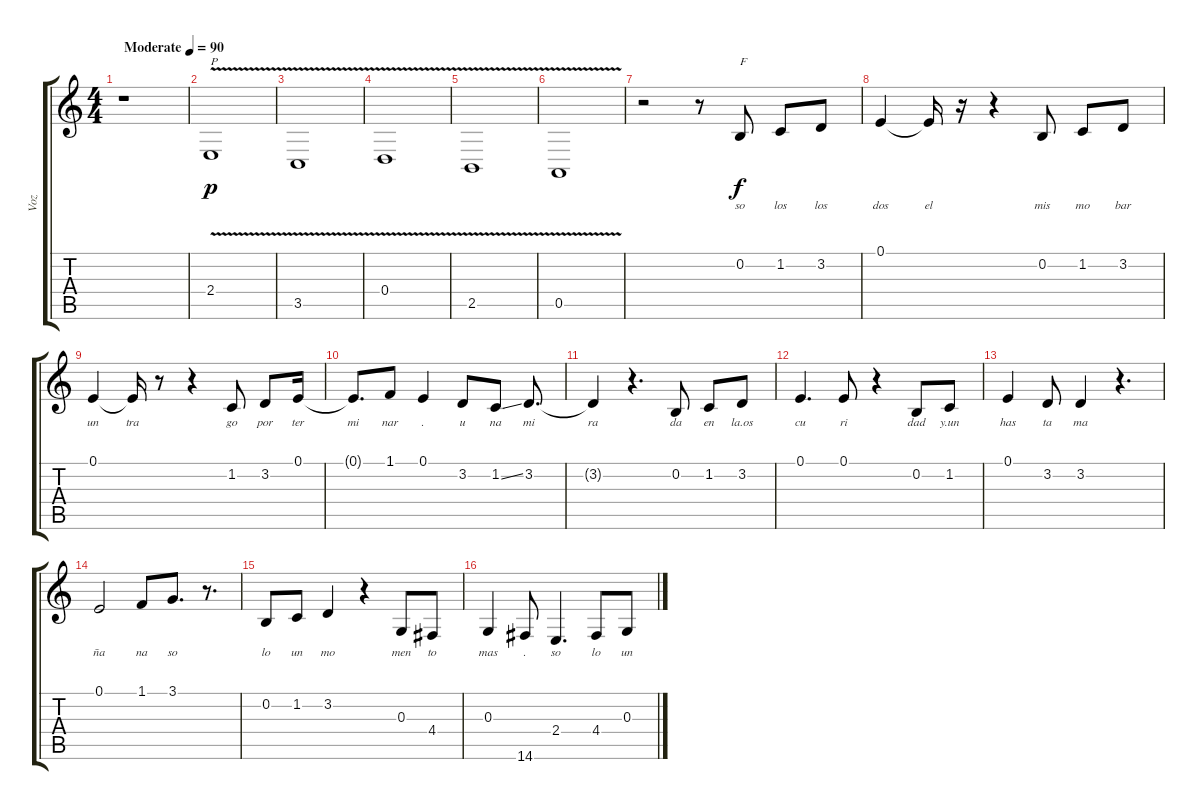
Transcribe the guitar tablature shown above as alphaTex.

\track ("Voz" "Voz") {instrument violin}
\staff {score tabs}
\tuning (E4 B3 G3 D3 A2 E2) {hide}
\ts (4 4)
\tempo (90 "Moderate")
\clef g2
\ks c
r.1{dy p instrument violin} |
2.4{v}.1{txt "P"} |
3.5{v}.1 |
0.4{v}.1 |
2.5{v}.1 |
0.5{v}.1 |
r.2 r.8 0.2.8{txt "F" lyrics (0 "so") lyrics (1 "") lyrics (2 "") lyrics (3 "") lyrics (4 "") dy f} 1.2.8{lyrics (0 "los") lyrics (1 "") lyrics (2 "") lyrics (3 "") lyrics (4 "")} 3.2.8{lyrics (0 "los") lyrics (1 "") lyrics (2 "") lyrics (3 "") lyrics (4 "")} |
0.1.4{lyrics (0 "dos") lyrics (1 "") lyrics (2 "") lyrics (3 "") lyrics (4 "")} 0.1{t}.16{lyrics (0 "el") lyrics (1 "") lyrics (2 "") lyrics (3 "") lyrics (4 "")} r.16 r.4 0.2.8{lyrics (0 "mis") lyrics (1 "") lyrics (2 "") lyrics (3 "") lyrics (4 "")} 1.2.8{lyrics (0 "mo") lyrics (1 "") lyrics (2 "") lyrics (3 "") lyrics (4 "")} 3.2.8{lyrics (0 "bar") lyrics (1 "") lyrics (2 "") lyrics (3 "") lyrics (4 "")} |
0.1.4{lyrics (0 "un") lyrics (1 "") lyrics (2 "") lyrics (3 "") lyrics (4 "")} 0.1{t}.16{lyrics (0 "tra") lyrics (1 "") lyrics (2 "") lyrics (3 "") lyrics (4 "")} r.8 r.4 1.2.8{lyrics (0 "go") lyrics (1 "") lyrics (2 "") lyrics (3 "") lyrics (4 "")} 3.2.8{lyrics (0 "por") lyrics (1 "") lyrics (2 "") lyrics (3 "") lyrics (4 "")} 0.1.16{lyrics (0 "ter") lyrics (1 "") lyrics (2 "") lyrics (3 "") lyrics (4 "")} |
0.1{t}.8{d lyrics (0 "mi") lyrics (1 "") lyrics (2 "") lyrics (3 "") lyrics (4 "")} 1.1.8{lyrics (0 "nar") lyrics (1 "") lyrics (2 "") lyrics (3 "") lyrics (4 "")} 0.1.4{lyrics (0 ".") lyrics (1 "") lyrics (2 "") lyrics (3 "") lyrics (4 "")} 3.2.8{lyrics (0 "u") lyrics (1 "") lyrics (2 "") lyrics (3 "") lyrics (4 "")} 1.2{ss}.8{lyrics (0 "na") lyrics (1 "") lyrics (2 "") lyrics (3 "") lyrics (4 "")} 3.2.8{d lyrics (0 "mi") lyrics (1 "") lyrics (2 "") lyrics (3 "") lyrics (4 "") volume 8} |
3.2{t}.4{lyrics (0 "ra") lyrics (1 "") lyrics (2 "") lyrics (3 "") lyrics (4 "")} r.4{d} 0.2.8{lyrics (0 "da") lyrics (1 "") lyrics (2 "") lyrics (3 "") lyrics (4 "") volume 12} 1.2.8{lyrics (0 "en") lyrics (1 "") lyrics (2 "") lyrics (3 "") lyrics (4 "")} 3.2.8{lyrics (0 "la.os") lyrics (1 "") lyrics (2 "") lyrics (3 "") lyrics (4 "")} |
0.1.4{d lyrics (0 "cu") lyrics (1 "") lyrics (2 "") lyrics (3 "") lyrics (4 "")} 0.1.8{lyrics (0 "ri") lyrics (1 "") lyrics (2 "") lyrics (3 "") lyrics (4 "")} r.4 0.2.8{lyrics (0 "dad") lyrics (1 "") lyrics (2 "") lyrics (3 "") lyrics (4 "")} 1.2.8{lyrics (0 "y.un") lyrics (1 "") lyrics (2 "") lyrics (3 "") lyrics (4 "")} |
0.1.4{lyrics (0 "has") lyrics (1 "") lyrics (2 "") lyrics (3 "") lyrics (4 "")} 3.2.8{lyrics (0 "ta") lyrics (1 "") lyrics (2 "") lyrics (3 "") lyrics (4 "")} 3.2.4{lyrics (0 "ma") lyrics (1 "") lyrics (2 "") lyrics (3 "") lyrics (4 "")} r.4{d} |
0.1.2{lyrics (0 "ña") lyrics (1 "") lyrics (2 "") lyrics (3 "") lyrics (4 "")} 1.1.8{lyrics (0 "na") lyrics (1 "") lyrics (2 "") lyrics (3 "") lyrics (4 "")} 3.1.8{d lyrics (0 "so") lyrics (1 "") lyrics (2 "") lyrics (3 "") lyrics (4 "")} r.8{d} |
0.2.8{lyrics (0 "lo") lyrics (1 "") lyrics (2 "") lyrics (3 "") lyrics (4 "")} 1.2.8{lyrics (0 "un") lyrics (1 "") lyrics (2 "") lyrics (3 "") lyrics (4 "")} 3.2.4{lyrics (0 "mo") lyrics (1 "") lyrics (2 "") lyrics (3 "") lyrics (4 "")} r.4 0.3.8{lyrics (0 "men") lyrics (1 "") lyrics (2 "") lyrics (3 "") lyrics (4 "")} 4.4.8{lyrics (0 "to") lyrics (1 "") lyrics (2 "") lyrics (3 "") lyrics (4 "")} |
0.3.4{lyrics (0 "mas") lyrics (1 "") lyrics (2 "") lyrics (3 "") lyrics (4 "")} 14.6.8{lyrics (0 ".") lyrics (1 "") lyrics (2 "") lyrics (3 "") lyrics (4 "")} 2.4.4{d lyrics (0 "so") lyrics (1 "") lyrics (2 "") lyrics (3 "") lyrics (4 "")} 4.4.8{lyrics (0 "lo") lyrics (1 "") lyrics (2 "") lyrics (3 "") lyrics (4 "")} 0.3{ss}.8{lyrics (0 "un") lyrics (1 "") lyrics (2 "") lyrics (3 "") lyrics (4 "")}
